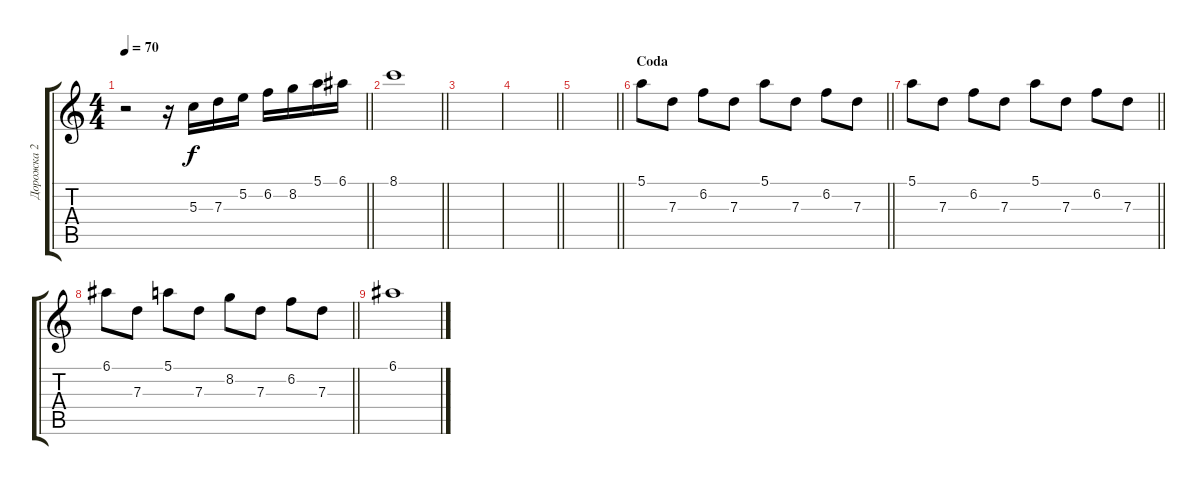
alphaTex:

\track ("Дорожка 2" "Дорожка 2") {instrument acousticguitarsteel}
\staff {score tabs}
\tuning (E4 B3 G3 D3 A2 E2) {hide}
\ts (4 4)
\tempo 70
\clef g2
\barLineRight lightlight
\ks c
r.2{dy f} r.16 5.3.16 7.3.16 5.2.16 6.2.16 8.2.16 5.1.16 6.1.16 |
\barLineRight lightlight
8.1.1 |
|
\barLineRight lightlight
|
\barLineRight lightlight
|
\section ("" "Coda")
\barLineRight lightlight
5.1.8 7.3.8 6.2.8 7.3.8 5.1.8 7.3.8 6.2.8 7.3.8 |
\barLineRight lightlight
5.1.8 7.3.8 6.2.8 7.3.8 5.1.8 7.3.8 6.2.8 7.3.8 |
\barLineRight lightlight
6.1.8 7.3.8 5.1.8 7.3.8 8.2.8 7.3.8 6.2.8 7.3.8 |
6.1.1
